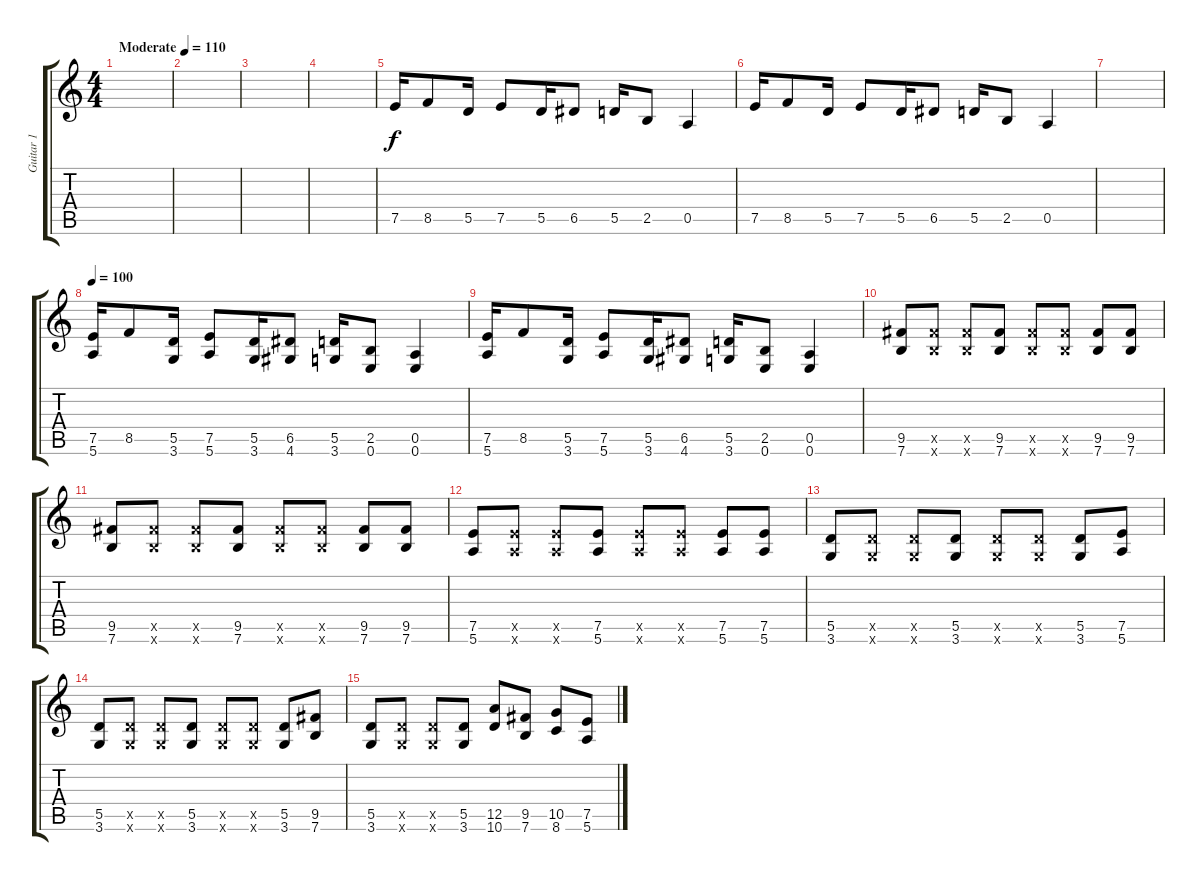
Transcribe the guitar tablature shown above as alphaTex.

\track ("Guitar 1" "Guitar 1") {instrument overdrivenguitar}
\staff {score tabs}
\tuning (E4 B3 G3 D3 A2 E2) {hide}
\ts (4 4)
\tempo (110 "Moderate")
\clef g2
\ks c
|
|
|
|
7.5.16{volume 3} 8.5.8{volume 14} 5.5.16 7.5.8 5.5.16 6.5.8 5.5.16 2.5.8 0.5.4 |
7.5.16 8.5.8 5.5.16 7.5.8 5.5.16 6.5.8 5.5.16 2.5.8 0.5.4 |
|
\tempo 100
(7.5 5.6).16 8.5.8 (5.5 3.6).16 (7.5 5.6).8 (5.5 3.6).16 (6.5 4.6).8 (5.5 3.6).16 (2.5 0.6).8 (0.5 0.6).4 |
(7.5 5.6).16 8.5.8 (5.5 3.6).16 (7.5 5.6).8 (5.5 3.6).16 (6.5 4.6).8 (5.5 3.6).16 (2.5 0.6).8 (0.5 0.6).4 |
(9.5 7.6).8 (9.5{x} 7.6{x}).8 (9.5{x} 7.6{x}).8 (9.5 7.6).8 (9.5{x} 7.6{x}).8 (9.5{x} 7.6{x}).8 (9.5 7.6).8 (9.5 7.6).8 |
(9.5 7.6).8 (9.5{x} 7.6{x}).8 (9.5{x} 7.6{x}).8 (9.5 7.6).8 (9.5{x} 7.6{x}).8 (9.5{x} 7.6{x}).8 (9.5 7.6).8 (9.5 7.6).8 |
(7.5 5.6).8 (7.5{x} 5.6{x}).8 (7.5{x} 5.6{x}).8 (7.5 5.6).8 (7.5{x} 5.6{x}).8 (7.5{x} 5.6{x}).8 (7.5 5.6).8 (7.5 5.6).8 |
(5.5 3.6).8 (5.5{x} 3.6{x}).8 (5.5{x} 3.6{x}).8 (5.5 3.6).8 (5.5{x} 3.6{x}).8 (5.5{x} 3.6{x}).8 (5.5 3.6).8 (7.5 5.6).8 |
(5.5 3.6).8 (5.5{x} 3.6{x}).8 (5.5{x} 3.6{x}).8 (5.5 3.6).8 (5.5{x} 3.6{x}).8 (5.5{x} 3.6{x}).8 (5.5 3.6).8 (9.5 7.6).8 |
(5.5 3.6).8 (5.5{x} 3.6{x}).8 (5.5{x} 3.6{x}).8 (5.5 3.6).8 (12.5 10.6).8 (9.5 7.6).8 (10.5 8.6).8 (7.5 5.6).8
